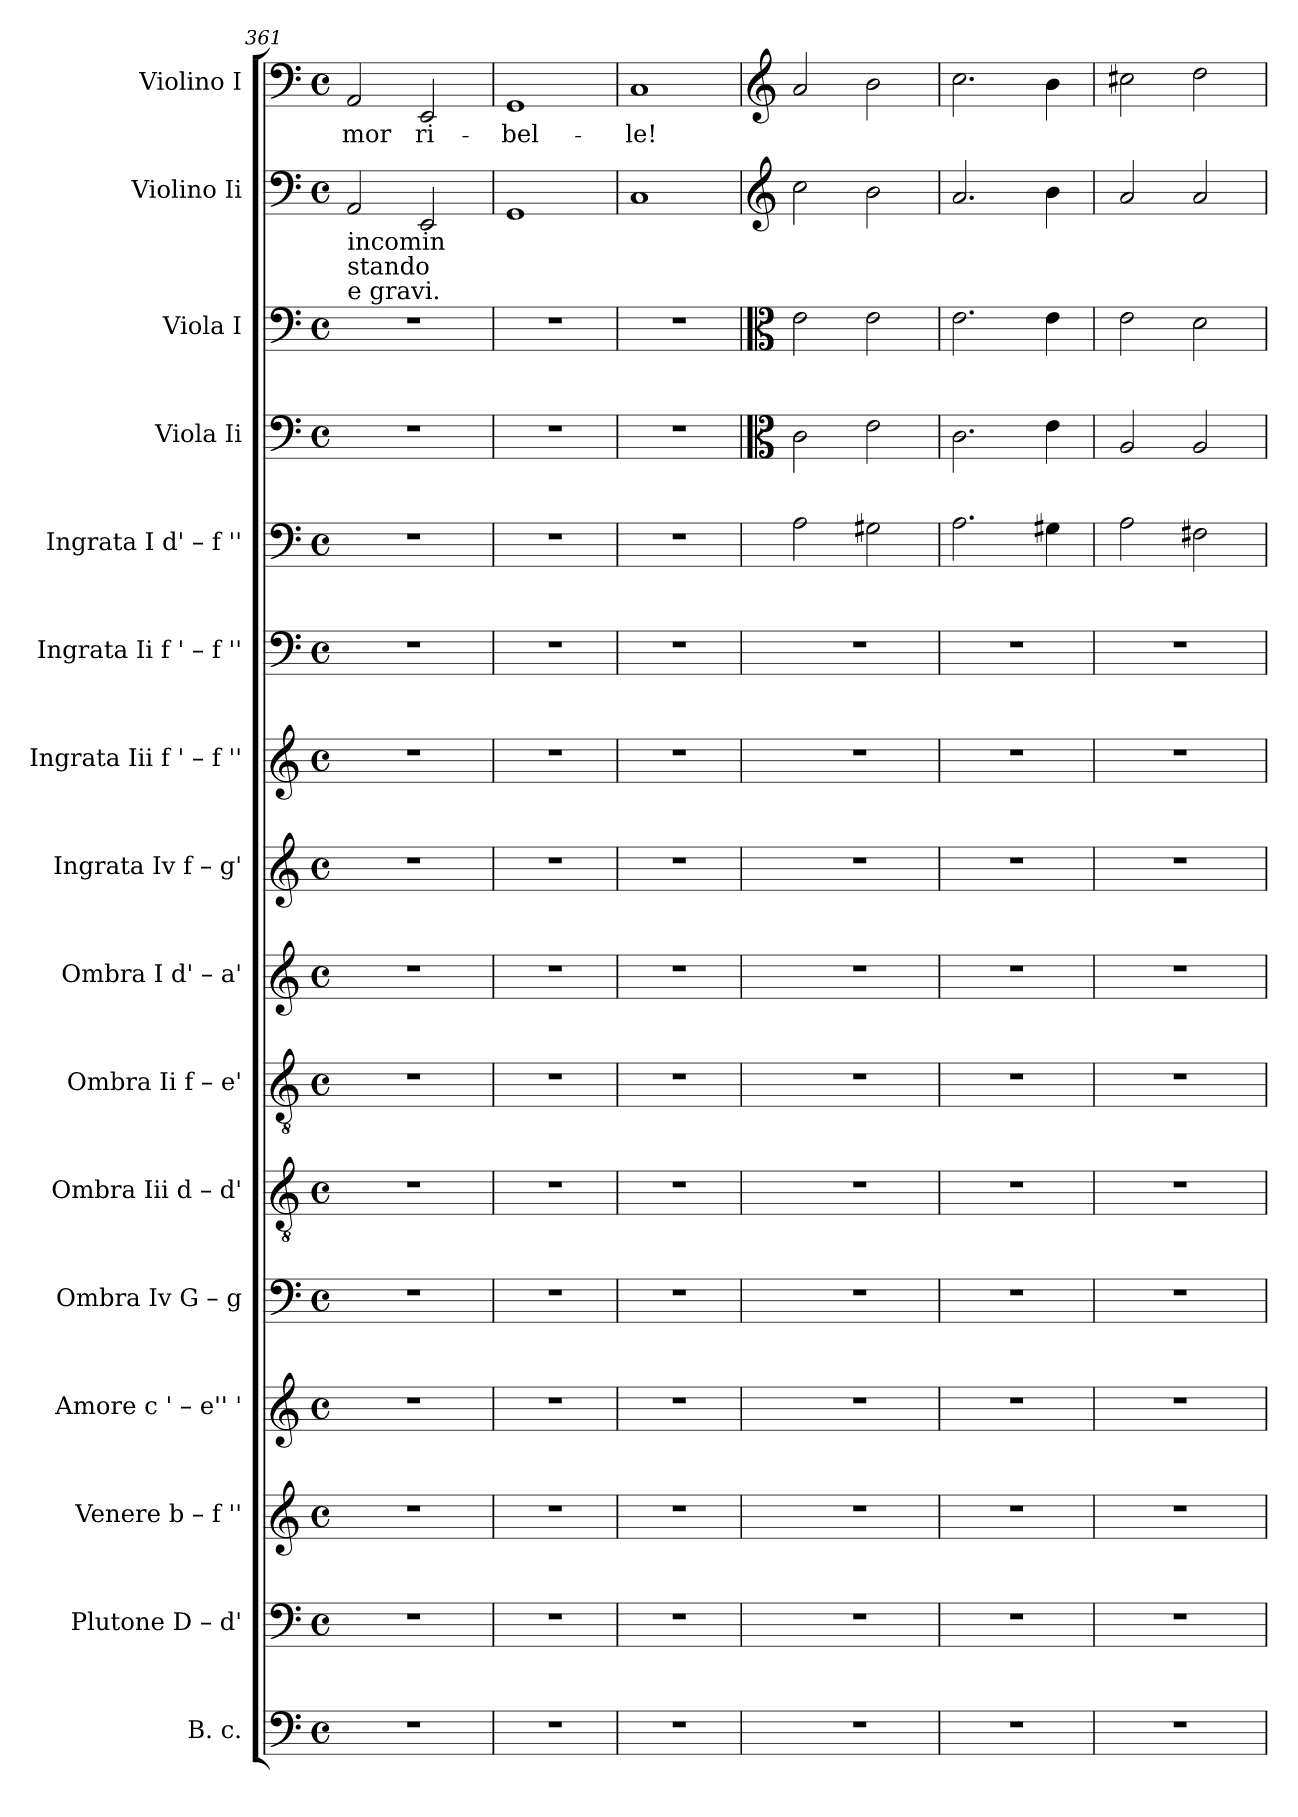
**kern	**kern	**kern	**kern	**kern	**kern	**kern	**kern	**kern	**kern	**kern	**kern	**kern	**kern	**kern	**kern	**text
*part16	*part15	*part14	*part13	*part12	*part11	*part10	*part9	*part8	*part7	*part6	*part5	*part4	*part3	*part2	*part1	*part1
*staff16	*staff15	*staff14	*staff13	*staff12	*staff11	*staff10	*staff9	*staff8	*staff7	*staff6	*staff5	*staff4	*staff3	*staff2	*staff1	*staff1
*I"B. c.	*I"Plutone  D – d'	*I"Venere  b – f ''	*I"Amore  c ' – e''  '	*I"Ombra Iv  G – g	*I"Ombra Iii  d – d'	*I"Ombra Ii  f – e'	*I"Ombra I  d' – a'	*I"Ingrata Iv  f – g'	*I"Ingrata Iii  f ' – f ''	*I"Ingrata Ii  f ' – f ''	*I"Ingrata I  d' – f ''	*I"Viola Ii	*I"Viola I	*I"Violino Ii	*I"Violino I	*
*clefF4	*clefF4	*clefG2	*clefG2	*clefF4	*clefGv2	*clefGv2	*clefG2	*clefG2	*clefG2	*clefF4	*clefF4	*clefF4	*clefF4	*clefF4	*clefF4	*
*k[]	*k[]	*k[]	*k[]	*k[]	*k[]	*k[]	*k[]	*k[]	*k[]	*k[]	*k[]	*k[]	*k[]	*k[]	*k[]	*
*C:	*C:	*C:	*C:	*C:	*C:	*C:	*C:	*C:	*C:	*C:	*C:	*C:	*C:	*C:	*C:	*
*M4/4	*M4/4	*M4/4	*M4/4	*M4/4	*M4/4	*M4/4	*M4/4	*M4/4	*M4/4	*M4/4	*M4/4	*M4/4	*M4/4	*M4/4	*M4/4	*
*met(c)	*met(c)	*met(c)	*met(c)	*met(c)	*met(c)	*met(c)	*met(c)	*met(c)	*met(c)	*met(c)	*met(c)	*met(c)	*met(c)	*met(c)	*met(c)	*
=361	=361	=361	=361	=361	=361	=361	=361	=361	=361	=361	=361	=361	=361	=361	=361	=361
!	!	!	!	!	!	!	!	!	!	!	!	!	!	!LO:TX:b:t=incomin	!	!
!	!	!	!	!	!	!	!	!	!	!	!	!	!	!LO:TX:b:t=stando	!	!
!	!	!	!	!	!	!	!	!	!	!	!	!	!	!LO:TX:b:t=e gravi.	!	!
!	!	!	!	!	!	!	!	!	!	!	!	!	!	!	!	!LO:LY:b:cj
1r	1r	1r	1r	1r	1r	1r	1r	1r	1r	1r	1r	1r	1r	2AA/	2AA/	-mor
!	!	!	!	!	!	!	!	!	!	!	!	!	!	!	!	!LO:LY:b:cj
.	.	.	.	.	.	.	.	.	.	.	.	.	.	2EE/	2EE/	ri-
=362	=362	=362	=362	=362	=362	=362	=362	=362	=362	=362	=362	=362	=362	=362	=362	=362
!	!	!	!	!	!	!	!	!	!	!	!	!	!	!	!	!LO:LY:b:cj
1r	1r	1r	1r	1r	1r	1r	1r	1r	1r	1r	1r	1r	1r	1GG	1GG	-bel-
=363	=363	=363	=363	=363	=363	=363	=363	=363	=363	=363	=363	=363	=363	=363	=363	=363
!	!	!	!	!	!	!	!	!	!	!	!	!	!	!	!	!LO:LY:b:cj
1r	1r	1r	1r	1r	1r	1r	1r	1r	1r	1r	1r	1r	1r	1C	1C	-le!
!!LO:PB:g=z
=364	=364	=364	=364	=364	=364	=364	=364	=364	=364	=364	=364	=364	=364	=364	=364	=364
*	*	*	*	*	*	*	*	*	*	*	*	*clefC3	*clefC3	*clefG2	*clefG2	*
!	!	!	!	!	!	!	!	!	!	!	!	!	!	!	!	!LO:LY:b:cj
1r	1r	1r	1r	1r	1r	1r	1r	1r	1r	1r	2A\	2c\	2e\	2cc\	2a/	.
!	!	!	!	!	!	!	!	!	!	!	!	!	!	!	!	!LO:LY:b:cj
.	.	.	.	.	.	.	.	.	.	.	2G#X\	2e\	2e\	2b\	2b\	.
=365	=365	=365	=365	=365	=365	=365	=365	=365	=365	=365	=365	=365	=365	=365	=365	=365
!	!	!	!	!	!	!	!	!	!	!	!	!	!	!	!	!LO:LY:b:cj
1r	1r	1r	1r	1r	1r	1r	1r	1r	1r	1r	2.A\	2.c\	2.e\	2.a/	2.cc\	.
!	!	!	!	!	!	!	!	!	!	!	!	!	!	!	!	!LO:LY:b:cj
.	.	.	.	.	.	.	.	.	.	.	4G#X\	4e\	4e\	4b\	4b\	.
=366	=366	=366	=366	=366	=366	=366	=366	=366	=366	=366	=366	=366	=366	=366	=366	=366
!	!	!	!	!	!	!	!	!	!	!	!	!	!	!	!	!LO:LY:b:cj
1r	1r	1r	1r	1r	1r	1r	1r	1r	1r	1r	2A\	2A/	2e\	2a/	2cc#X\	.
!	!	!	!	!	!	!	!	!	!	!	!	!	!	!	!	!LO:LY:b:cj
.	.	.	.	.	.	.	.	.	.	.	2F#X\	2A/	2d\	2a/	2dd\	.
=	=	=	=	=	=	=	=	=	=	=	=	=	=	=	=	=
*-	*-	*-	*-	*-	*-	*-	*-	*-	*-	*-	*-	*-	*-	*-	*-	*-
